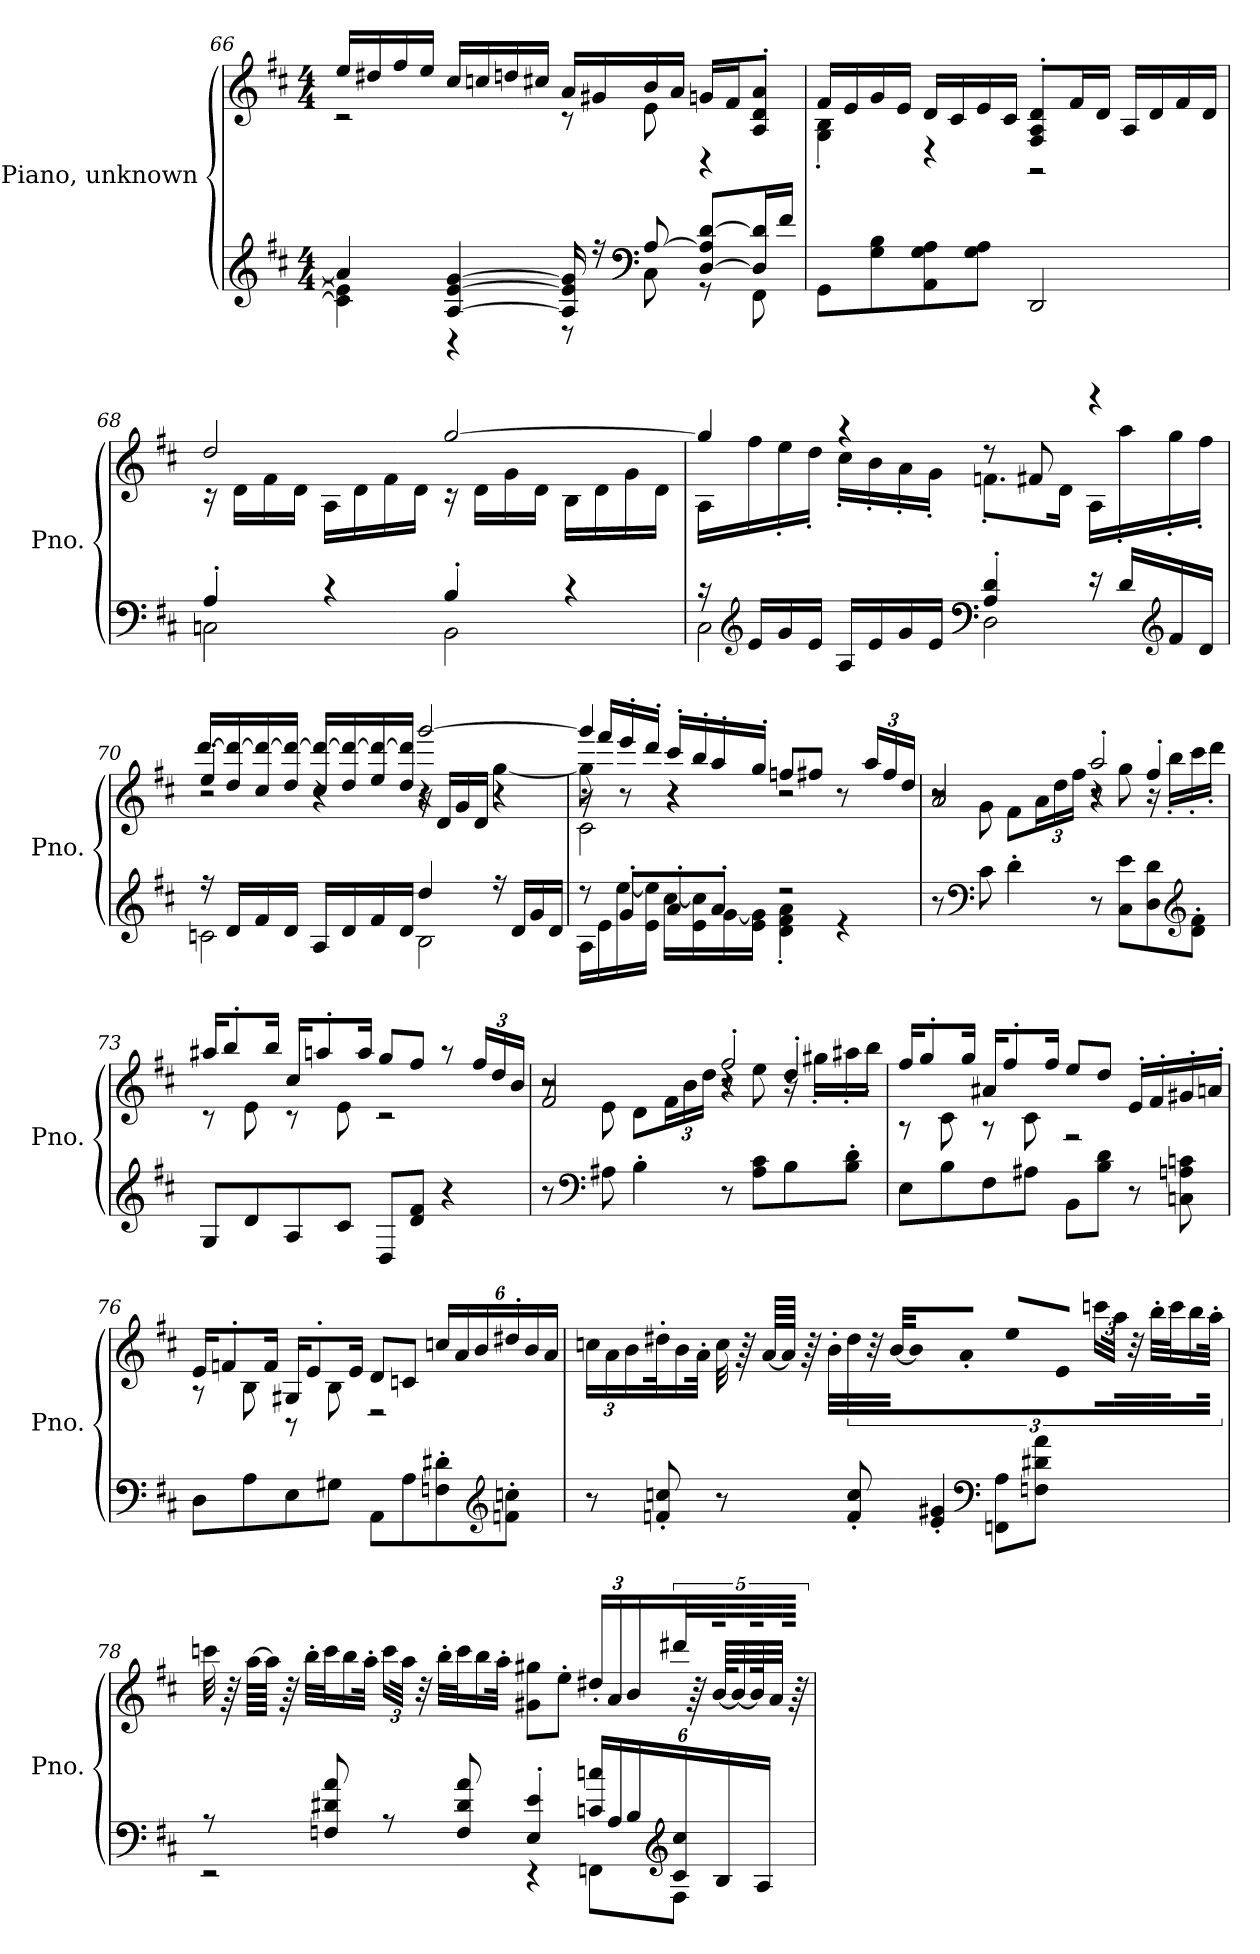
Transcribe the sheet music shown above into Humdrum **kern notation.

**kern	**kern
*part1	*part1
*staff2	*staff1
*I"Piano, unknown	*
*I'Pno.	*
*clefG2	*clefG2
*k[f#c#]	*k[f#c#]
*M4/4	*M4/4
=66	=66
*^	*^
4a/]	4c#\] 4e\]	16ee/LL	2r
.	.	16dd#X/	.
.	.	16ff#/	.
.	.	16ee/JJ	.
[4A/ [4e/ [4g/	4r	16cc#/LL	.
.	.	16ccn/	.
.	.	16ddn/	.
.	.	16cc#X/JJ	.
16A/] 16e/] 16g/]	8r	16a/LL	8r
16r	.	16g#X/	.
*clefF4	*	*	*
[8A/	8C#\	16b/	8e\
.	.	16a/JJ	.
[8D/ 8A/] [8d/L	8r	16gn/LL	4r
.	.	16f#/J	.
16D/] 16d/]L	8FF#\	8A/' 8d/' 8a/'J	.
16f#/JJ	.	.	.
*v	*v	*	*
!!LO:LB:g=z	!!
=67	=67	=67
8GG\L	16f#/LL	4G\' 4B\'
.	16e/	.
8G\ 8B\	16g/	.
.	16e/JJ	.
8AA\ 8G\ 8A\	16d/LL	4r
.	16c#/	.
8G\ 8A\J	16e/	.
.	16c#/JJ	.
2DD/	8F#/' 8A/' 8d/'L	2r
.	16f#/L	.
.	16d/JJ	.
.	16A/LL	.
.	16d/	.
.	16f#/	.
.	16d/JJ	.
=68	=68	=68
*^	*	*
4A'/	2Cn\	2dd/	16r
.	.	.	16d\LL
.	.	.	16f#\
.	.	.	16d\JJ
4r	.	.	16A\LL
.	.	.	16d\
.	.	.	16f#\
.	.	.	16d\JJ
4B'/	2BB\	[2gg/	16r
.	.	.	16d\LL
.	.	.	16g\
.	.	.	16d\JJ
4r	.	.	16B\LL
.	.	.	16d\
.	.	.	16g\
.	.	.	16d\JJ
!!LO:LB:g=z	!!
=69	=69	=69	=69
16r	2C#\	4gg/]	16A\LL
*clefG2	*	*	*
16e/LL	.	.	16ff#\
16g/	.	.	16ee'\
16e/JJ	.	.	16dd'\JJ
16A/LL	.	4r	16cc#'\LL
16e/	.	.	16b'\
16g/	.	.	16a'\
16e/JJ	.	.	16g'\JJ
*clefF4	*	*	*
4A/' 4d/'	2D\	8r	8.fn'\L
.	.	8f#X/	.
.	.	.	16d\Jk
16r	.	4r	16A\LL
16d/LL	.	.	16aa'\
*clefG2	*	*	*
16f#/	.	.	16gg'\
16d/JJ	.	.	16ff#'\JJ
=70	=70	=70	=70
*	*	*	*^
16r	2cn\	4ee'/	2r	[16ddd/LL
16d/LL	.	.	.	16dd/ 16ddd/_
16f#/	.	.	.	16cc#/ 16ddd/_
16d/JJ	.	.	.	16dd/ 16ddd/_JJ
16A/LL	.	4r	.	16cc#/ 16ddd/_LL
16d/	.	.	.	16dd/ 16ddd/_
16f#/	.	.	.	16ee/ 16ddd/_
16d/JJ	.	.	.	16dd/ 16ddd/]JJ
4dd/	2B\	[2ggg/	4r	16r
.	.	.	.	16d/LL
.	.	.	.	16g/
.	.	.	.	16d/JJ
16r	.	.	[4gg\	4r
16d/LL	.	.	.	.
16g/	.	.	.	.
16d/JJ	.	.	.	.
!!LO:LB:g=z
=71	=71	=71	=71	=71
*	*	*	*	*^
8r	16A\LL	4ggg/]	8gg\]	16r	2c#\
.	16e\	.	.	16fff#/LL	.
8g'/L	[16ee\	.	8r	16eee'/	.
.	16e\ 16ee\]JJ	.	.	16ddd'/JJ	.
8a'/	[16cc#\LL	4r	4r	16ccc#'/LL	.
.	16e\ 16cc#\]	.	.	16bb'/	.
8a'/J	[16g\	.	.	16aa'/	.
.	16e\ 16g\]JJ	.	.	16gg'/JJ	.
2r	4d\' 4f#\' 4a\'	2r	2r	8ffn/L	2r
.	.	.	.	8ff#X/J	.
.	4r	.	.	8r	.
*	*	*	*	*Xbrackettup	*
.	.	.	.	24aa/LL	.
.	.	.	.	24ff#/	.
.	.	.	.	24dd/JJ	.
*v	*v	*	*	*	*
*	*	*	*v	*v
=72	=72	=72	=72
8r	2r	8r	2a/
*clefF4	*	*	*
8c#\	.	8g\	.
4d'\	.	8f#\L	.
.	.	24a\L	.
.	.	24dd\	.
.	.	24ff#\JJ	.
8r	4r	8r	2aa'/
8C#\ 8e\L	.	8gg\	.
8D\ 8d\	4ff#'/	16r	.
.	.	16bb'\LL	.
*clefG2	*	*	*
8d\' 8f#\'J	.	16ccc#'\	.
.	.	16ddd'\JJ	.
*	*	*v	*v
!!LO:LB:g=z
=73	=73	=73
8G/L	16aa#X/KL	8r
.	8bb'/	.
8d/	.	8e\
.	16bb/Jk	.
8A/	16cc#/KL	8r
.	8aan'/	.
8c#/J	.	8e\
.	16aa/Jk	.
8D/L	8gg/L	2r
8d/ 8f#/J	8ff#/J	.
4r	8r	.
.	24ff#/LL	.
.	24dd/	.
.	24b/JJ	.
=74	=74	=74
*	*	*^
8r	2r	8r	2f#/
*clefF4	*	*	*
8A#X\	.	8e\	.
4B'\	.	8d\L	.
.	.	24f#\L	.
.	.	24b\	.
.	.	24dd\JJ	.
8r	4r	8r	2ff#'/
8A#\ 8c#\L	.	8ee\	.
8B\	4dd'/	16r	.
.	.	16gg#X'\LL	.
8B\' 8d\'J	.	16aa#X'\	.
.	.	16bb'\JJ	.
*	*	*v	*v
!!LO:PB:g=z
=75	=75	=75
8E\L	16ff#/KL	8r
.	8gg'/	.
8B\	.	8c#\
.	16gg/Jk	.
8F#\	16a#X/KL	8r
.	8ff#'/	.
8A#X\J	.	8c#\
.	16ff#/Jk	.
8BB\L	8ee/L	2r
8B\ 8d\J	8dd/J	.
8r	16e'/LL	.
.	16f#'/	.
8Cn\ 8An\ 8cn\	16g#X'/	.
.	16an'/JJ	.
=76	=76	=76
8D\L	16e/KL	8r
.	8fn'/	.
8A\	.	8B\
.	16f/Jk	.
8E\	16G#X/KL	8r
.	8e'/	.
8G#X\J	.	8B\
.	16e/Jk	.
8AA\L	8d/L	2r
8A\	8cn/J	.
8Fn\' 8d#X\'	24ccn/LL	.
.	24a/	.
.	24b/	.
*clefG2	*	*
8fn\' 8ccn\'J	24dd#X'/	.
.	24b/	.
.	24a/JJ	.
*	*v	*v
!!LO:LB:g=z
=77	=77
8r	24ccn\LL
.	24a\
.	24b\
8fn/' 8ccn/'	32dd#X'\K
.	16b\
.	32a'\JJk
8r	32cc\
.	64r
.	[64a/LLLL
.	64a/JJJJ]
.	64r
.	32b'\LLL
*	*brackettup
8f/' 8cc/'	48dd#\JJJ
.	48r
.	[48b/LLL
.	32b/]
.	32a'/JJJ
4e/' 4g#X/'	8ee/L
.	8e/J
*clefF4	*
*	*Xbrackettup
8FFn\ 8A\L	24cccn\LL
.	48aa\JJk
.	32r
.	32bb'\LLL
8Fn\ 8d#X\ 8a\J	32ccc\J
.	16bb\
.	32aa'\JJk
!!LO:LB:g=z
=78	=78
*^	*
8r	2r	32cccn\
.	.	64r
.	.	[64aa\LLLL
.	.	64aa\JJJJ]
.	.	64r
.	.	32bb'\LLL
8Fn/ 8d#X/ 8a/	.	32ccc\J
.	.	16bb\
.	.	32aa'\JJk
8r	.	24ccc\LL
.	.	48aa\JJk
.	.	32r
.	.	32bb'\LLL
8F/ 8d#/ 8a/	.	32ccc\J
.	.	16bb\
.	.	32aa'\JJk
4E/' 4e/'	4r	8g#X\ 8gg#X\L
.	.	8ee'\J
*Xbrackettup	*	*
24cn/ 24ccn/LL	8FFn\L	24dd#X'\LL
24A/	.	24a\
24B/	.	24b\
*clefG2	*	*
*	*	*brackettup
24c/ 24cc/	8F\J	40ddd#X\JJk
.	.	80r
.	.	[80b/KLLL
24B/	.	.
.	.	40b/_
.	.	80b/K]
24A/JJ	.	.
.	.	40a/JJJ
.	.	80r
*v	*v	*
=	=
*-	*-
